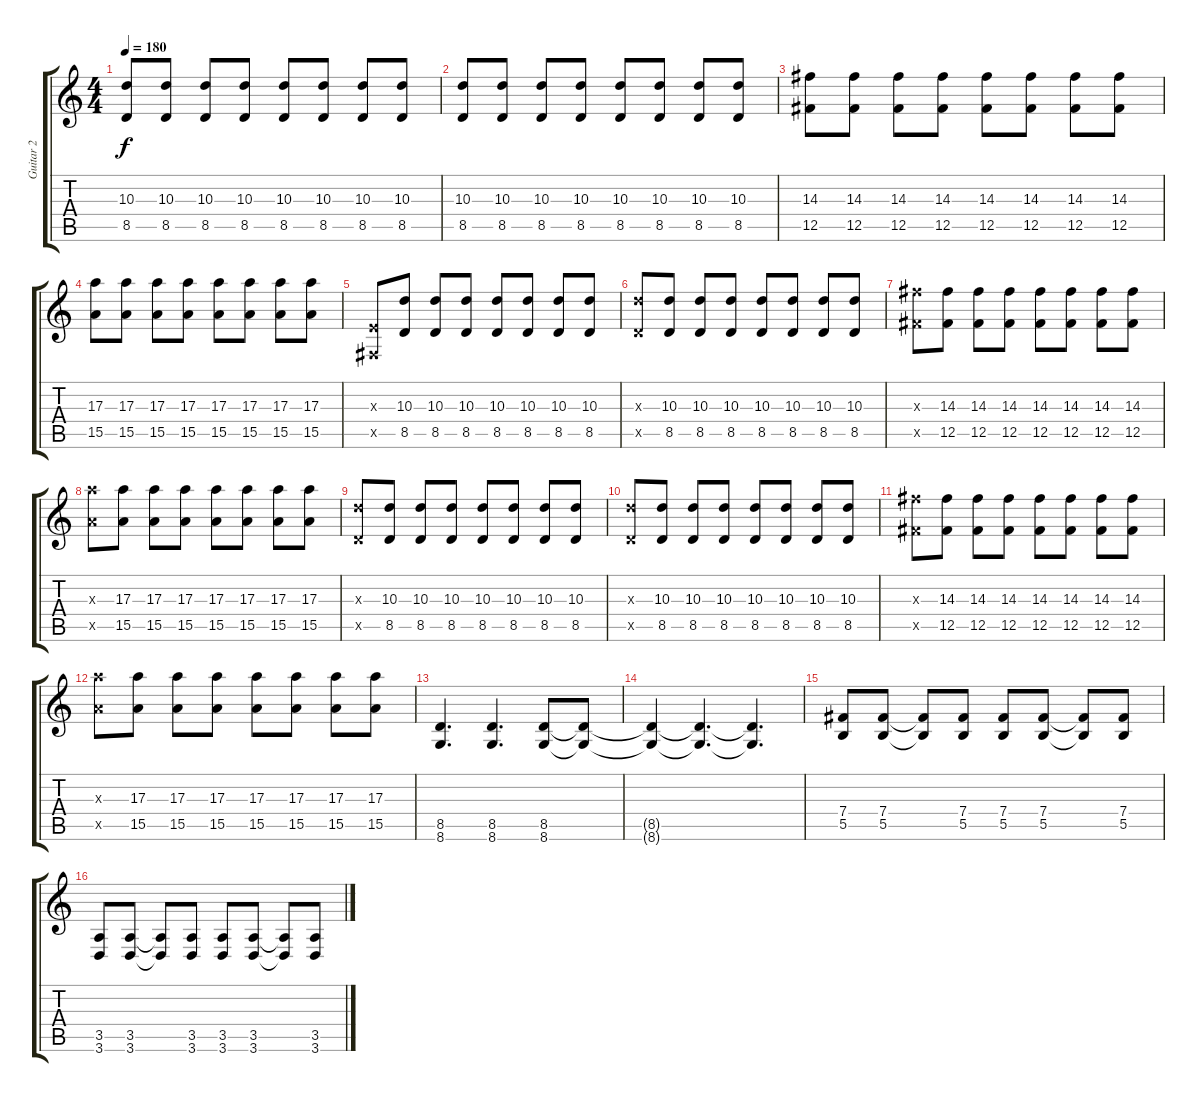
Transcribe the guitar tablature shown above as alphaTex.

\track ("Guitar 2" "Guitar 2") {instrument distortionguitar}
\staff {score tabs}
\tuning (Db4 Ab3 E3 B2 Gb2 B1) {hide}
\ts (4 4)
\tempo 180
\clef g2
\ks c
(10.3 8.5).8{dy f} (10.3 8.5).8 (10.3 8.5).8 (10.3 8.5).8 (10.3 8.5).8 (10.3 8.5).8 (10.3 8.5).8 (10.3 8.5).8 |
(10.3 8.5).8 (10.3 8.5).8 (10.3 8.5).8 (10.3 8.5).8 (10.3 8.5).8 (10.3 8.5).8 (10.3 8.5).8 (10.3 8.5).8 |
(14.3 12.5).8 (14.3 12.5).8 (14.3 12.5).8 (14.3 12.5).8 (14.3 12.5).8 (14.3 12.5).8 (14.3 12.5).8 (14.3 12.5).8 |
(17.3 15.5).8 (17.3 15.5).8 (17.3 15.5).8 (17.3 15.5).8 (17.3 15.5).8 (17.3 15.5).8 (17.3 15.5).8 (17.3 15.5).8 |
(0.3{x} 0.5{x}).8 (10.3 8.5).8 (10.3 8.5).8 (10.3 8.5).8 (10.3 8.5).8 (10.3 8.5).8 (10.3 8.5).8 (10.3 8.5).8 |
(10.3{x} 8.5{x}).8 (10.3 8.5).8 (10.3 8.5).8 (10.3 8.5).8 (10.3 8.5).8 (10.3 8.5).8 (10.3 8.5).8 (10.3 8.5).8 |
(14.3{x} 12.5{x}).8 (14.3 12.5).8 (14.3 12.5).8 (14.3 12.5).8 (14.3 12.5).8 (14.3 12.5).8 (14.3 12.5).8 (14.3 12.5).8 |
(17.3{x} 15.5{x}).8 (17.3 15.5).8 (17.3 15.5).8 (17.3 15.5).8 (17.3 15.5).8 (17.3 15.5).8 (17.3 15.5).8 (17.3 15.5).8 |
(10.3{x} 8.5{x}).8 (10.3 8.5).8 (10.3 8.5).8 (10.3 8.5).8 (10.3 8.5).8 (10.3 8.5).8 (10.3 8.5).8 (10.3 8.5).8 |
(10.3{x} 8.5{x}).8 (10.3 8.5).8 (10.3 8.5).8 (10.3 8.5).8 (10.3 8.5).8 (10.3 8.5).8 (10.3 8.5).8 (10.3 8.5).8 |
(14.3{x} 12.5{x}).8 (14.3 12.5).8 (14.3 12.5).8 (14.3 12.5).8 (14.3 12.5).8 (14.3 12.5).8 (14.3 12.5).8 (14.3 12.5).8 |
(17.3{x} 15.5{x}).8 (17.3 15.5).8 (17.3 15.5).8 (17.3 15.5).8 (17.3 15.5).8 (17.3 15.5).8 (17.3 15.5).8 (17.3 15.5).8 |
(8.5 8.6).4{d} (8.5 8.6).4{d} (8.5 8.6).8 (8.5{t} 8.6{t}).8 |
(8.5{t} 8.6{t}).4 (8.5{t} 8.6{t}).4{d} (8.5{t} 8.6{t}).4{d} |
(7.4 5.5).8 (7.4 5.5).8 (7.4{t} 5.5{t}).8 (7.4 5.5).8 (7.4 5.5).8 (7.4 5.5).8 (7.4{t} 5.5{t}).8 (7.4 5.5).8 |
(3.5 3.6).8 (3.5 3.6).8 (3.5{t} 3.6{t}).8 (3.5 3.6).8 (3.5 3.6).8 (3.5 3.6).8 (3.5{t} 3.6{t}).8 (3.5 3.6).8
